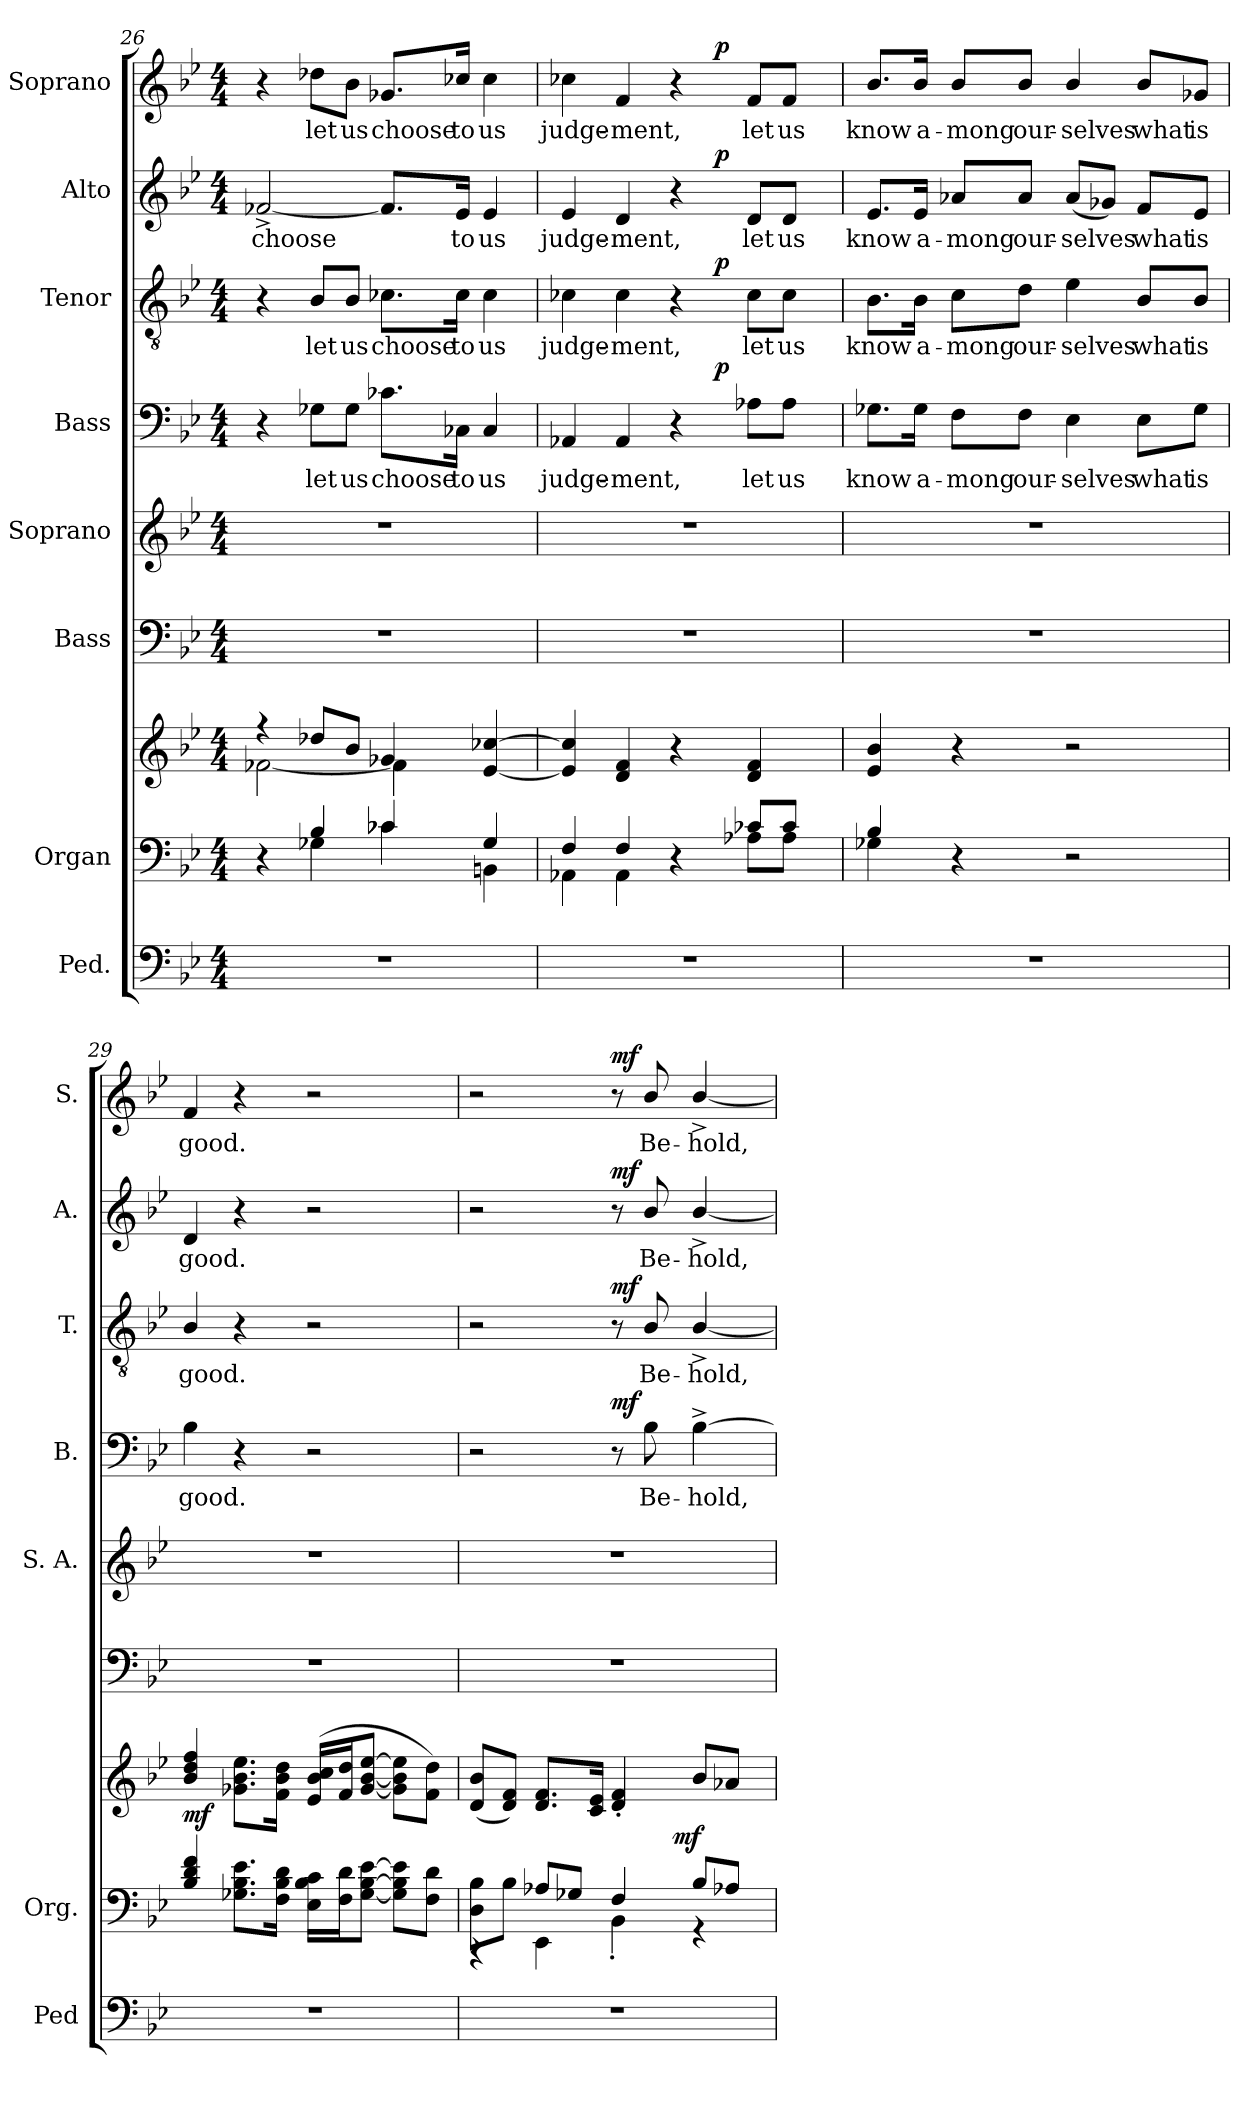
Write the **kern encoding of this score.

**kern	**kern	**kern	**dynam	**kern	**kern	**kern	**text	**dynam	**kern	**text	**dynam	**kern	**text	**dynam	**kern	**text	**dynam
*part8	*part7	*part7	*part7	*part6	*part5	*part4	*part4	*part4	*part3	*part3	*part3	*part2	*part2	*part2	*part1	*part1	*part1
*staff9	*staff8	*staff7	*staff7/8	*staff6	*staff5	*staff4	*staff4	*staff4	*staff3	*staff3	*staff3	*staff2	*staff2	*staff2	*staff1	*staff1	*staff1
*I"Ped.	*I"Organ	*	*	*I"Bass	*I"Soprano	*I"Bass	*	*	*I"Tenor	*	*	*I"Alto	*	*	*I"Soprano	*	*
*I'Ped	*I'Org.	*	*	*	*I'S. A.	*I'B.	*	*	*I'T.	*	*	*I'A.	*	*	*I'S.	*	*
*clefF4	*clefF4	*clefG2	*	*clefF4	*clefG2	*clefF4	*	*	*clefGv2	*	*	*clefG2	*	*	*clefG2	*	*
*	*	*	*	*	*	*	*	*	*ITrd7c12	*	*	*	*	*	*	*	*
*k[b-e-]	*k[b-e-]	*k[b-e-]	*	*k[b-e-]	*k[b-e-]	*k[b-e-]	*	*	*k[b-e-]	*	*	*k[b-e-]	*	*	*k[b-e-]	*	*
*B-:	*B-:	*B-:	*	*B-:	*B-:	*B-:	*	*	*B-:	*	*	*B-:	*	*	*B-:	*	*
*M4/4	*M4/4	*M4/4	*	*M4/4	*M4/4	*M4/4	*	*	*M4/4	*	*	*M4/4	*	*	*M4/4	*	*
=26	=26	=26	=26	=26	=26	=26	=26	=26	=26	=26	=26	=26	=26	=26	=26	=26	=26
*	*^	*^	*	*	*	*	*	*	*	*	*	*	*	*	*	*	*
!	!	!	!	!	!	!	!	!	!	!	!	!	!	!	!LO:LY:b:color=#000000	!	!	!	!
1r	4r	4ryy	4r	[2f-Xi\	.	1r	1r	4r	.	.	4r	.	.	[2f-X^i/	choose	.	4r	.	.
!	!	!	!	!	!	!	!	!	!LO:LY:b:color=#000000	!	!	!	!	!	!	!	!	!	!
!	!	!	!	!	!	!	!	!	!	!	!	!LO:LY:b:color=#000000	!	!	!	!	!	!	!
!	!	!	!	!	!	!	!	!	!	!	!	!	!	!	!	!	!	!LO:LY:b:color=#000000	!
.	4B-i/	4G-Xi\	8dd-Xi/L	.	.	.	.	8G-Xi\L	let	.	8BB-i/L	let	.	.	.	.	8dd-Xi\L	let	.
!	!	!	!	!	!	!	!	!	!LO:LY:b:color=#000000	!	!	!	!	!	!	!	!	!	!
!	!	!	!	!	!	!	!	!	!	!	!	!LO:LY:b:color=#000000	!	!	!	!	!	!	!
!	!	!	!	!	!	!	!	!	!	!	!	!	!	!	!	!	!	!LO:LY:b:color=#000000	!
.	.	.	8b-i/J	.	.	.	.	8G-i\J	us	.	8BB-i/J	us	.	.	.	.	8b-i\J	us	.
!	!	!	!	!	!	!	!	!	!LO:LY:b:color=#000000	!	!	!	!	!	!	!	!	!	!
!	!	!	!	!	!	!	!	!	!	!	!	!LO:LY:b:color=#000000	!	!	!	!	!	!	!
!	!	!	!	!	!	!	!	!	!	!	!	!	!	!	!	!	!	!LO:LY:b:color=#000000	!
.	4c-Xi/	4c-i\	4g-Xi/	4f-i\]	.	.	.	8.c-Xi\L	choose	.	8.C-Xi\L	choose	.	8.f-i/L]	.	.	8.g-Xi/L	choose	.
!	!	!	!	!	!	!	!	!	!LO:LY:b:color=#000000	!	!	!	!	!	!	!	!	!	!
!	!	!	!	!	!	!	!	!	!	!	!	!LO:LY:b:color=#000000	!	!	!	!	!	!	!
!	!	!	!	!	!	!	!	!	!	!	!	!	!	!	!LO:LY:b:color=#000000	!	!	!	!
!	!	!	!	!	!	!	!	!	!	!	!	!	!	!	!	!	!	!LO:LY:b:color=#000000	!
.	.	.	.	.	.	.	.	16C-Xi\Jk	to	.	16C-i\Jk	to	.	16e-i/Jk	to	.	16cc-Xi/Jk	to	.
!	!	!	!	!	!	!	!	!	!LO:LY:b:color=#000000	!	!	!	!	!	!	!	!	!	!
!	!	!	!	!	!	!	!	!	!	!	!	!LO:LY:b:color=#000000	!	!	!	!	!	!	!
!	!	!	!	!	!	!	!	!	!	!	!	!	!	!	!LO:LY:b:color=#000000	!	!	!	!
!	!	!	!	!	!	!	!	!	!	!	!	!	!	!	!	!	!	!LO:LY:b:color=#000000	!
.	4G-i/	4BBni\	[4e-i/ [4cc-Xi	4ryy	.	.	.	4C-i/	us	.	4C-i\	us	.	4e-i/	us	.	4cc-i\	us	.
*	*	*	*v	*v	*	*	*	*	*	*	*	*	*	*	*	*	*	*	*
=27	=27	=27	=27	=27	=27	=27	=27	=27	=27	=27	=27	=27	=27	=27	=27	=27	=27	=27
*	*	*	*^	*	*	*	*	*	*	*	*	*	*	*	*	*	*	*
!	!	!	!	!	!	!	!	!	!LO:LY:b:color=#000000	!	!	!	!	!	!	!	!	!	!
*	*	*	*v	*v	*	*	*	*	*	*	*	*	*	*	*	*	*	*	*
*	*	*	*^	*	*	*	*	*	*	*	*	*	*	*	*	*	*	*
!	!	!	!	!	!	!	!	!	!	!	!	!LO:LY:b:color=#000000	!	!	!	!	!	!	!
*	*	*	*v	*v	*	*	*	*	*	*	*	*	*	*	*	*	*	*	*
*	*	*	*^	*	*	*	*	*	*	*	*	*	*	*	*	*	*	*
!	!	!	!	!	!	!	!	!	!	!	!	!	!	!	!LO:LY:b:color=#000000	!	!	!	!
*	*	*	*v	*v	*	*	*	*	*	*	*	*	*	*	*	*	*	*	*
*	*	*	*^	*	*	*	*	*	*	*	*	*	*	*	*	*	*	*
!	!	!	!	!	!	!	!	!	!	!	!	!	!	!	!	!	!	!LO:LY:b:color=#000000	!
*	*	*	*v	*v	*	*	*	*^	*	*	*^	*	*	*^	*	*	*^	*	*
1r	4Fi/	4AA-Xi\	4e-i/] 4cc-i]	.	1r	1r	4AA-Xi/	2ryy	judge-	.	4C-Xi\	2ryy	judge-	.	4e-i/	2ryy	judge-	.	4cc-Xi\	2ryy	judge-	.
!	!	!	!	!	!	!	!	!	!LO:LY:b:color=#000000	!	!	!	!	!	!	!	!	!	!	!	!	!
!	!	!	!	!	!	!	!	!	!	!	!	!	!LO:LY:b:color=#000000	!	!	!	!	!	!	!	!	!
!	!	!	!	!	!	!	!	!	!	!	!	!	!	!	!	!	!LO:LY:b:color=#000000	!	!	!	!	!
!	!	!	!	!	!	!	!	!	!	!	!	!	!	!	!	!	!	!	!	!	!LO:LY:b:color=#000000	!
.	4Fi/	4AA-i\	4di/ 4fi	.	.	.	4AA-i/	.	-ment,	.	4C-i\	.	-ment,	.	4di/	.	-ment,	.	4fi/	.	-ment,	.
.	4r	4ryy	4r	.	.	.	4r	8ryy	.	.	4r	8ryy	.	.	4r	8ryy	.	.	4r	8ryy	.	.
.	.	.	.	.	.	.	.	128..ryy	.	.	.	128..ryy	.	.	.	128..ryy	.	.	.	128..ryy	.	.
.	.	.	.	.	.	.	.	4ryy	.	p	.	4ryy	.	p	.	4ryy	.	p	.	4ryy	.	p
!	!	!	!	!	!	!	!	!	!LO:LY:b:color=#000000	!	!	!	!	!	!	!	!	!	!	!	!	!
!	!	!	!	!	!	!	!	!	!	!	!	!	!LO:LY:b:color=#000000	!	!	!	!	!	!	!	!	!
!	!	!	!	!	!	!	!	!	!	!	!	!	!	!	!	!	!LO:LY:b:color=#000000	!	!	!	!	!
!	!	!	!	!	!	!	!	!	!	!	!	!	!	!	!	!	!	!	!	!	!LO:LY:b:color=#000000	!
.	8c-Xi/L	8A-Xi\L	4di/ 4fi	.	.	.	8A-Xi\L	.	let	.	8C-i\L	.	let	.	8di/L	.	let	.	8fi/L	.	let	.
!	!	!	!	!	!	!	!	!	!LO:LY:b:color=#000000	!	!	!	!	!	!	!	!	!	!	!	!	!
!	!	!	!	!	!	!	!	!	!	!	!	!	!LO:LY:b:color=#000000	!	!	!	!	!	!	!	!	!
!	!	!	!	!	!	!	!	!	!	!	!	!	!	!	!	!	!LO:LY:b:color=#000000	!	!	!	!	!
!	!	!	!	!	!	!	!	!	!	!	!	!	!	!	!	!	!	!	!	!	!LO:LY:b:color=#000000	!
.	8c-i/J	8A-i\J	.	.	.	.	8A-i\J	.	us	.	8C-i\J	.	us	.	8di/J	.	us	.	8fi/J	.	us	.
.	.	.	.	.	.	.	.	16ryy	.	.	.	16ryy	.	.	.	16ryy	.	.	.	16ryy	.	.
.	.	.	.	.	.	.	.	32ryy	.	.	.	32ryy	.	.	.	32ryy	.	.	.	32ryy	.	.
.	.	.	.	.	.	.	.	64ryy	.	.	.	64ryy	.	.	.	64ryy	.	.	.	64ryy	.	.
.	.	.	.	.	.	.	.	512ryy	.	.	.	512ryy	.	.	.	512ryy	.	.	.	512ryy	.	.
*	*	*	*	*	*	*	*v	*v	*	*	*	*	*	*	*v	*v	*	*	*v	*v	*	*
*	*	*	*	*	*	*	*	*	*	*v	*v	*	*	*	*	*	*	*	*
!!LO:LB:g=z
=28	=28	=28	=28	=28	=28	=28	=28	=28	=28	=28	=28	=28	=28	=28	=28	=28	=28	=28
*	*	*	*	*	*	*	*^	*	*	*^	*	*	*^	*	*	*^	*	*
!	!	!	!	!	!	!	!	!	!LO:LY:b:color=#000000	!	!	!	!	!	!	!	!	!	!	!	!	!
*	*	*	*	*	*	*	*v	*v	*	*	*	*	*	*	*v	*v	*	*	*v	*v	*	*
*	*	*	*	*	*	*	*	*	*	*v	*v	*	*	*	*	*	*	*	*
*	*	*	*	*	*	*	*^	*	*	*^	*	*	*^	*	*	*^	*	*
!	!	!	!	!	!	!	!	!	!	!	!	!	!LO:LY:b:color=#000000	!	!	!	!	!	!	!	!	!
*	*	*	*	*	*	*	*v	*v	*	*	*	*	*	*	*v	*v	*	*	*v	*v	*	*
*	*	*	*	*	*	*	*	*	*	*v	*v	*	*	*	*	*	*	*	*
*	*	*	*	*	*	*	*^	*	*	*^	*	*	*^	*	*	*^	*	*
!	!	!	!	!	!	!	!	!	!	!	!	!	!	!	!	!	!LO:LY:b:color=#000000	!	!	!	!	!
*	*	*	*	*	*	*	*v	*v	*	*	*	*	*	*	*v	*v	*	*	*v	*v	*	*
*	*	*	*	*	*	*	*	*	*	*v	*v	*	*	*	*	*	*	*	*
*	*	*	*	*	*	*	*^	*	*	*^	*	*	*^	*	*	*^	*	*
!	!	!	!	!	!	!	!	!	!	!	!	!	!	!	!	!	!	!	!	!	!LO:LY:b:color=#000000	!
*	*	*	*	*	*	*	*v	*v	*	*	*	*	*	*	*v	*v	*	*	*v	*v	*	*
*	*	*	*	*	*	*	*	*	*	*v	*v	*	*	*	*	*	*	*	*
1r	4B-i/	4G-Xi\	4e-i/ 4b-i	.	1r	1r	8.G-Xi\L	know	.	8.BB-i\L	know	.	8.e-i/L	know	.	8.b-i/L	know	.
!	!	!	!	!	!	!	!	!LO:LY:b:color=#000000	!	!	!	!	!	!	!	!	!	!
!	!	!	!	!	!	!	!	!	!	!	!LO:LY:b:color=#000000	!	!	!	!	!	!	!
!	!	!	!	!	!	!	!	!	!	!	!	!	!	!LO:LY:b:color=#000000	!	!	!	!
!	!	!	!	!	!	!	!	!	!	!	!	!	!	!	!	!	!LO:LY:b:color=#000000	!
.	.	.	.	.	.	.	16G-i\Jk	a-	.	16BB-i\Jk	a-	.	16e-i/Jk	a-	.	16b-i/Jk	a-	.
!	!	!	!	!	!	!	!	!LO:LY:b:color=#000000	!	!	!	!	!	!	!	!	!	!
!	!	!	!	!	!	!	!	!	!	!	!LO:LY:b:color=#000000	!	!	!	!	!	!	!
!	!	!	!	!	!	!	!	!	!	!	!	!	!	!LO:LY:b:color=#000000	!	!	!	!
!	!	!	!	!	!	!	!	!	!	!	!	!	!	!	!	!	!LO:LY:b:color=#000000	!
.	4r	2.ryy	4r	.	.	.	8Fi\L	-mong	.	8Ci\L	-mong	.	8a-Xi/L	-mong	.	8b-i/L	-mong	.
!	!	!	!	!	!	!	!	!LO:LY:b:color=#000000	!	!	!	!	!	!	!	!	!	!
!	!	!	!	!	!	!	!	!	!	!	!LO:LY:b:color=#000000	!	!	!	!	!	!	!
!	!	!	!	!	!	!	!	!	!	!	!	!	!	!LO:LY:b:color=#000000	!	!	!	!
!	!	!	!	!	!	!	!	!	!	!	!	!	!	!	!	!	!LO:LY:b:color=#000000	!
.	.	.	.	.	.	.	8Fi\J	our-	.	8Di\J	our-	.	8a-i/J	our-	.	8b-i/J	our-	.
!	!	!	!	!	!	!	!	!LO:LY:b:color=#000000	!	!	!	!	!	!	!	!	!	!
!	!	!	!	!	!	!	!	!	!	!	!LO:LY:b:color=#000000	!	!	!	!	!	!	!
!	!	!	!	!	!	!	!	!	!	!	!	!	!	!LO:LY:b:color=#000000	!	!	!	!
!	!	!	!	!	!	!	!	!	!	!	!	!	!	!	!	!	!LO:LY:b:color=#000000	!
.	2r	.	2r	.	.	.	4E-i\	-selves	.	4E-i\	-selves	.	(8a-i/L	-selves	.	4b-i/	-selves	.
.	.	.	.	.	.	.	.	.	.	.	.	.	8g-Xi/J)	.	.	.	.	.
!	!	!	!	!	!	!	!	!LO:LY:b:color=#000000	!	!	!	!	!	!	!	!	!	!
!	!	!	!	!	!	!	!	!	!	!	!LO:LY:b:color=#000000	!	!	!	!	!	!	!
!	!	!	!	!	!	!	!	!	!	!	!	!	!	!LO:LY:b:color=#000000	!	!	!	!
!	!	!	!	!	!	!	!	!	!	!	!	!	!	!	!	!	!LO:LY:b:color=#000000	!
.	.	.	.	.	.	.	8E-i\L	what	.	8BB-i/L	what	.	8fi/L	what	.	8b-i/L	what	.
!	!	!	!	!	!	!	!	!LO:LY:b:color=#000000	!	!	!	!	!	!	!	!	!	!
!	!	!	!	!	!	!	!	!	!	!	!LO:LY:b:color=#000000	!	!	!	!	!	!	!
!	!	!	!	!	!	!	!	!	!	!	!	!	!	!LO:LY:b:color=#000000	!	!	!	!
!	!	!	!	!	!	!	!	!	!	!	!	!	!	!	!	!	!LO:LY:b:color=#000000	!
.	.	.	.	.	.	.	8G-i\J	is	.	8BB-i/J	is	.	8e-i/J	is	.	8g-Xi/J	is	.
*	*v	*v	*	*	*	*	*	*	*	*	*	*	*	*	*	*	*	*
=29	=29	=29	=29	=29	=29	=29	=29	=29	=29	=29	=29	=29	=29	=29	=29	=29	=29
!	!	!	!	!	!	!	!LO:LY:b:color=#000000	!	!	!	!	!	!	!	!	!	!
!	!	!	!	!	!	!	!	!	!	!LO:LY:b:color=#000000	!	!	!	!	!	!	!
!	!	!	!	!	!	!	!	!	!	!	!	!	!LO:LY:b:color=#000000	!	!	!	!
!	!	!	!	!	!	!	!	!	!	!	!	!	!	!	!	!LO:LY:b:color=#000000	!
1r	4B-i/ 4di 4fi	4b-i/ 4ddi 4ffi	mf	1r	1r	4B-i\	good.	.	4BB-i/	good.	.	4di/	good.	.	4fi/	good.	.
.	8.G-Xi\ 8.B-i\ 8.e-i\L	8.g-Xi\ 8.b-i\ 8.ee-i\L	.	.	.	4r	.	.	4r	.	.	4r	.	.	4r	.	.
.	16Fi\ 16B-i\ 16di\Jk	16fi\ 16b-i\ 16ddi\Jk	.	.	.	.	.	.	.	.	.	.	.	.	.	.	.
.	16E-i\ 16B-i\ 16ci\LL	(16e-i/ 16b-i/ 16cci/LL	.	.	.	2r	.	.	2r	.	.	2r	.	.	2r	.	.
.	16Fi\ 16di\J	16fi/ 16ddi/J	.	.	.	.	.	.	.	.	.	.	.	.	.	.	.
.	[8G-i\ [8B-i\ [8e-i\J	[8g-i/ [8b-i/ [8ee-i/J	.	.	.	.	.	.	.	.	.	.	.	.	.	.	.
.	8G-i]\ 8B-i]\ 8e-i]\L	8g-i]\ 8b-i]\ 8ee-i]\L	.	.	.	.	.	.	.	.	.	.	.	.	.	.	.
.	8Fi\ 8di\J	8fi\ 8ddi\J)	.	.	.	.	.	.	.	.	.	.	.	.	.	.	.
=30	=30	=30	=30	=30	=30	=30	=30	=30	=30	=30	=30	=30	=30	=30	=30	=30	=30
*	*^	*^	*	*	*	*	*	*	*	*	*	*	*	*	*	*	*
1r	8Di\ 8B-i\L	4r	(8di/ 8b-i/L	2ryy	.	1r	1r	2r	.	.	2r	.	.	2r	.	.	2r	.	.
.	8B-i\J	.	8di/ 8fi/J)	.	.	.	.	.	.	.	.	.	.	.	.	.	.	.	.
.	8A-Xi/L	4EE-i\	8.di/ 8.fi/L	.	.	.	.	.	.	.	.	.	.	.	.	.	.	.	.
.	8G-Xi/J	.	.	.	.	.	.	.	.	.	.	.	.	.	.	.	.	.	.
.	.	.	16ci/ 16e-i/Jk	.	.	.	.	.	.	.	.	.	.	.	.	.	.	.	.
.	4Fi/	4BB-'i\	4di/' 4fi'	8ryy	.	.	.	8r	.	mf	8r	.	mf	8r	.	mf	8r	.	mf
!	!	!	!	!	!	!	!	!	!LO:LY:b:color=#000000	!	!	!	!	!	!	!	!	!	!
!	!	!	!	!	!	!	!	!	!	!	!	!LO:LY:b:color=#000000	!	!	!	!	!	!	!
!	!	!	!	!	!	!	!	!	!	!	!	!	!	!	!LO:LY:b:color=#000000	!	!	!	!
!	!	!	!	!	!	!	!	!	!	!	!	!	!	!	!	!	!	!LO:LY:b:color=#000000	!
.	.	.	.	16ryy	.	.	.	8B-i\	Be-	.	8BB-i/	Be-	.	8b-i/	Be-	.	8b-i/	Be-	.
.	.	.	.	128.ryy	.	.	.	.	.	.	.	.	.	.	.	.	.	.	.
.	.	.	.	4ryy	mf	.	.	.	.	.	.	.	.	.	.	.	.	.	.
!	!	!	!	!	!	!	!	!	!LO:LY:b:color=#000000	!	!	!	!	!	!	!	!	!	!
!	!	!	!	!	!	!	!	!	!	!	!	!LO:LY:b:color=#000000	!	!	!	!	!	!	!
!	!	!	!	!	!	!	!	!	!	!	!	!	!	!	!LO:LY:b:color=#000000	!	!	!	!
!	!	!	!	!	!	!	!	!	!	!	!	!	!	!	!	!	!	!LO:LY:b:color=#000000	!
.	8B-i/L	4r	8b-i/L	.	.	.	.	[4B-^i\	-hold,	.	[4BB-^i/	-hold,	.	[4b-^i/	-hold,	.	[4b-^i/	-hold,	.
.	8A-Xi/J	.	8a-Xi/J	.	.	.	.	.	.	.	.	.	.	.	.	.	.	.	.
.	.	.	.	32ryy	.	.	.	.	.	.	.	.	.	.	.	.	.	.	.
.	.	.	.	64ryy	.	.	.	.	.	.	.	.	.	.	.	.	.	.	.
.	.	.	.	256ryy	.	.	.	.	.	.	.	.	.	.	.	.	.	.	.
*	*v	*v	*	*	*	*	*	*	*	*	*	*	*	*	*	*	*	*	*
*	*	*v	*v	*	*	*	*	*	*	*	*	*	*	*	*	*	*	*
=	=	=	=	=	=	=	=	=	=	=	=	=	=	=	=	=	=
*-	*-	*-	*-	*-	*-	*-	*-	*-	*-	*-	*-	*-	*-	*-	*-	*-	*-
